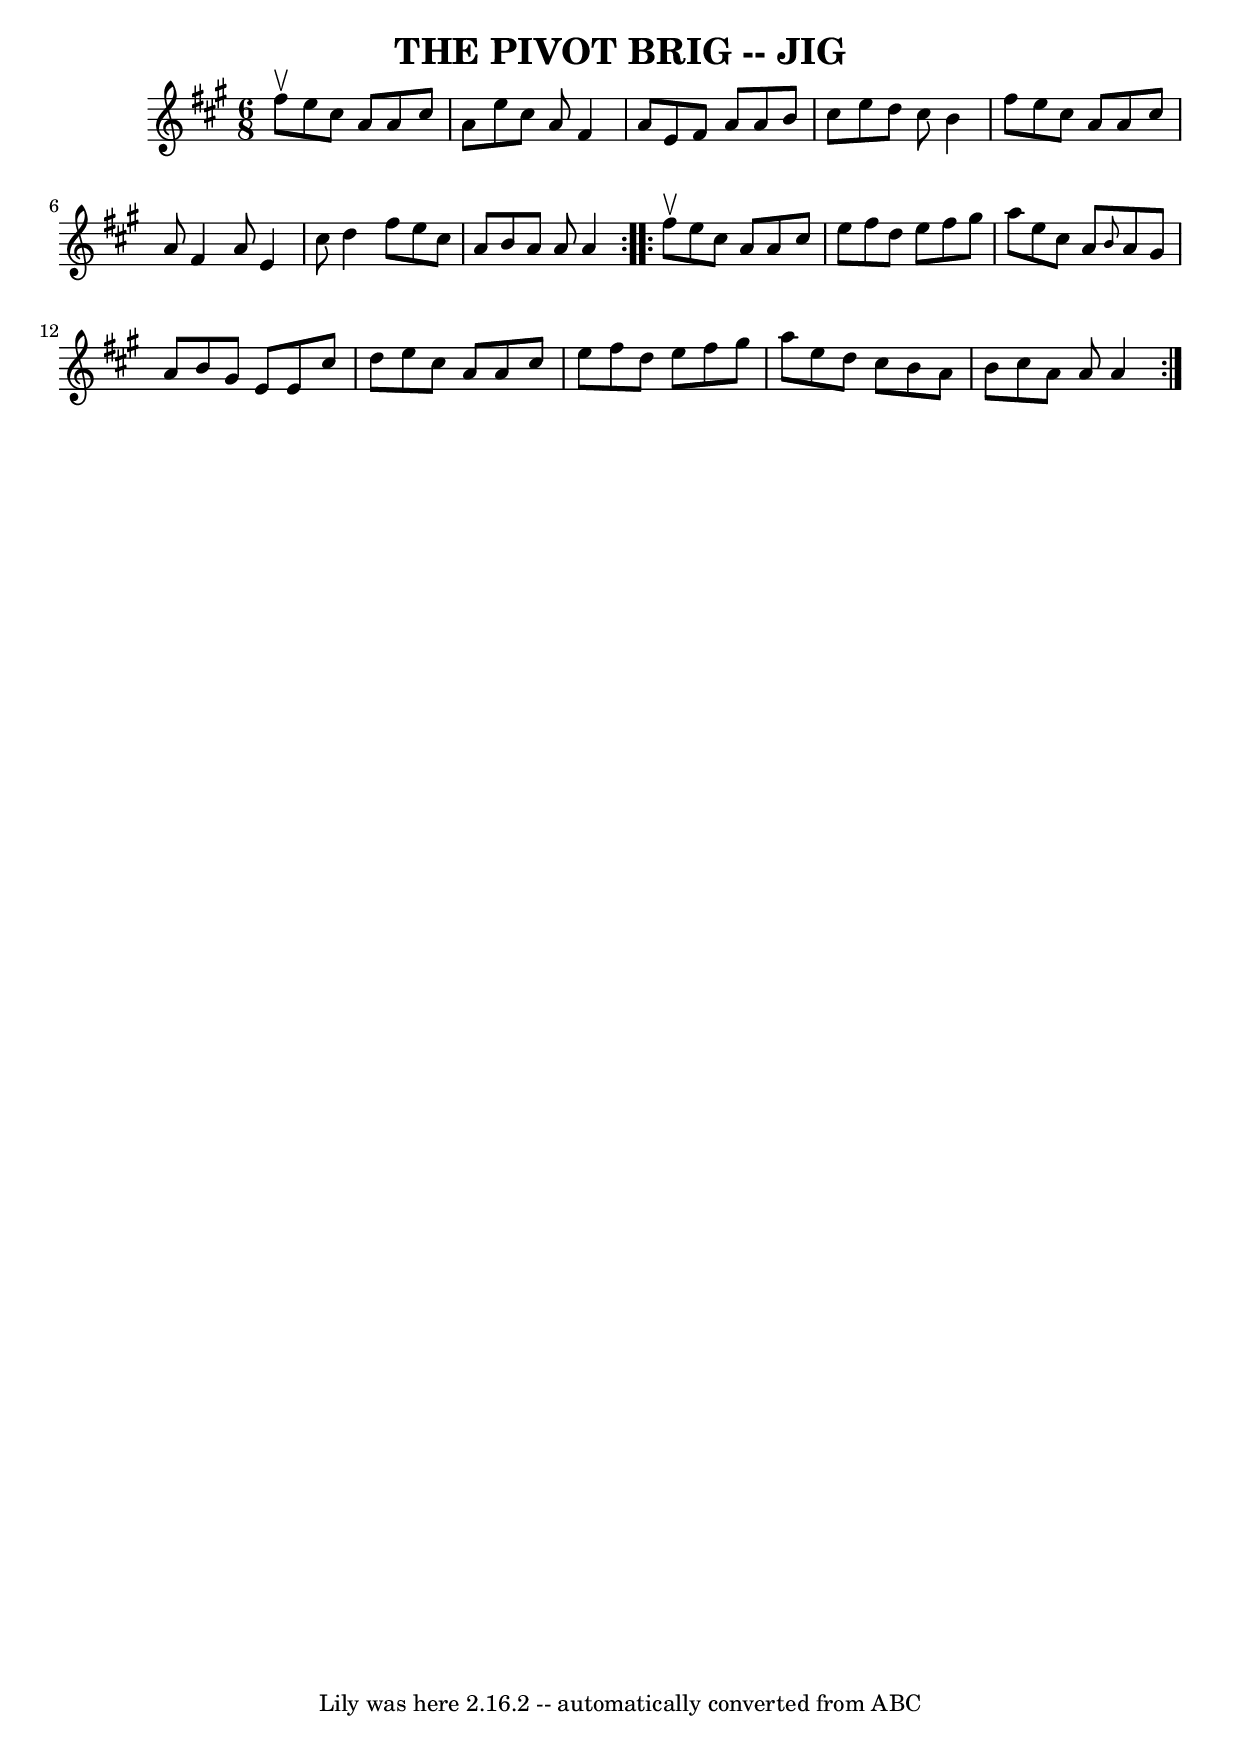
\version "2.16.2"
\include "Mammoth.ily"
\header {
  %% book = "Ryan's Mammoth Collection of Fiddle Tunes"
 crossRefNumber = "1"
 footnotes = ""
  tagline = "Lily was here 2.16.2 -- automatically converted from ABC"
  title = "THE PIVOT BRIG -- JIG"

}
voicedefault =  {



  \repeat volta 2 {

    \time 6/8 
    \key a \major fis''8^\upbow        |
 e''8 cis''8 a'8 a'8 cis''8 a'8     |
 e''8 cis''8 a'8 fis'4 a'8     |
 e'8 fis'8 a'8 a'8 b'8 cis''8    |
 e''8 d''8 cis''8 b'4 fis''8    |  |
 e''8 cis''8 a'8 a'8 cis''8 a'8     |
 fis'4 a'8 e'4 cis''8     |
 d''4 fis''8 e''8 cis''8 a'8    |
 b'8 a'8    
 a'8 a'4    
  }     
  \repeat volta 2 { fis''8^\upbow        |
 e''8 cis''8 a'8 a'8 cis''8 e''8     |
 fis''8 d''8 e''8 fis''8 gis''8 a''8     |
 e''8 cis''8 a'8  \grace { b'8  
 			    } a'8 gis'8 a'8     |
 b'8 gis'8 e'8 e'8 cis''8 d''8    |  |
 e''8 cis''8 a'8 a'8 cis''8 e''8   |
 fis''8 d''8 e''8 fis''8 gis''8 a''8    |
 e''8 d''8 cis''8 b'8 a'8 b'8     |
 cis''8 a'8 a'8  
 a'4    
  }   

}

\score{
  <<

    \context Staff="default"
    {
      \voicedefault 
      
    }

  >>
  \layout {
    
  }
  \midi {
  }

}
